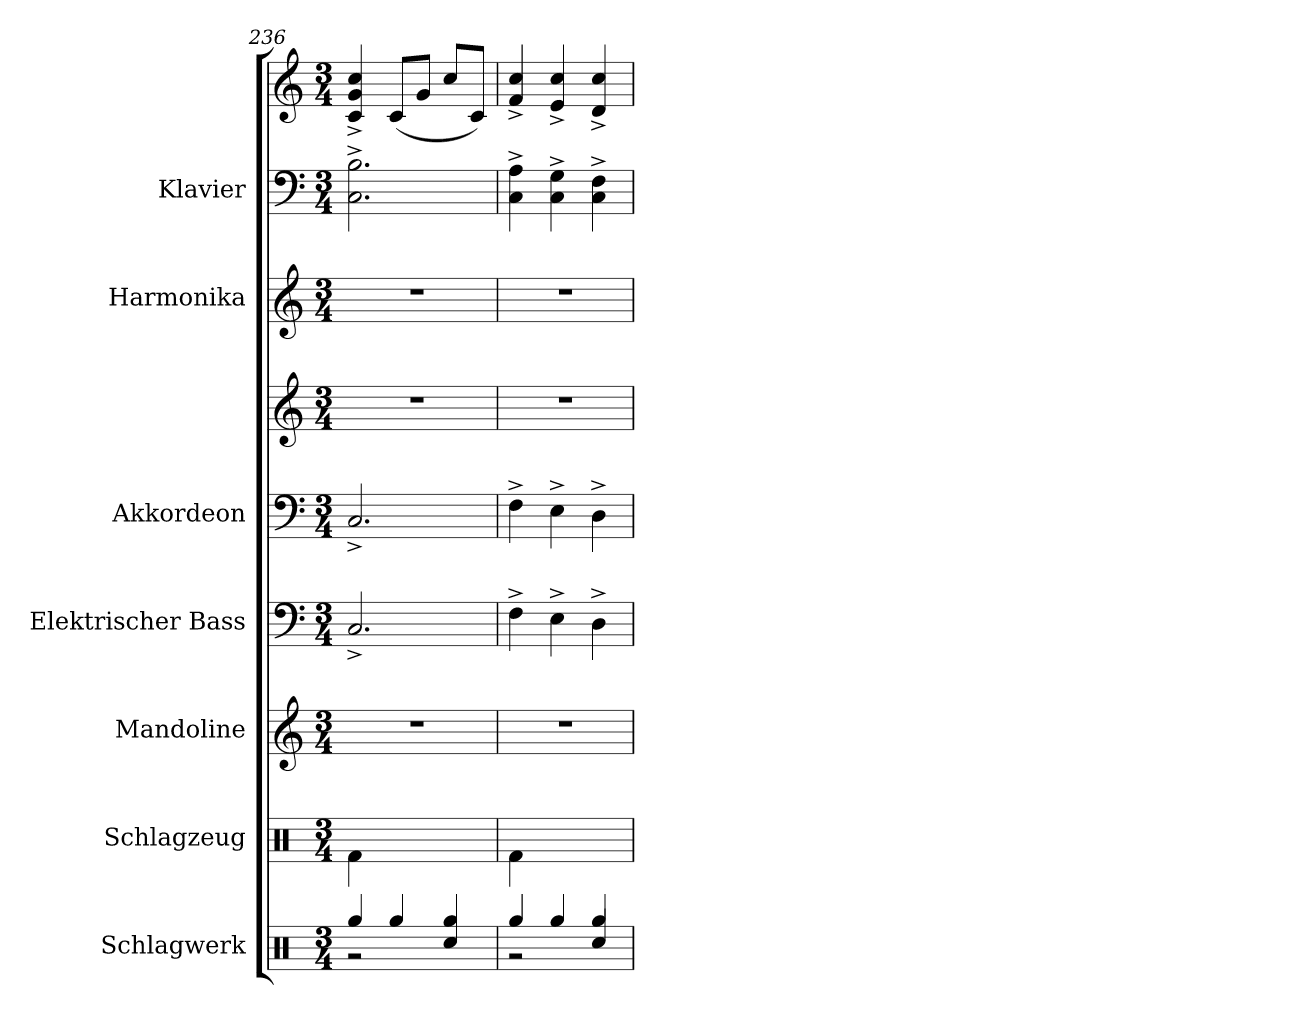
**kern	**kern	**kern	**kern	**kern	**kern	**kern	**kern	**kern
*part7	*part6	*part5	*part4	*part3	*part3	*part2	*part1	*part1
*staff9	*staff8	*staff7	*staff6	*staff5	*staff4	*staff3	*staff2	*staff1
*I"Schlagwerk	*I"Schlagzeug	*I"Mandoline	*I"Elektrischer Bass	*I"Akkordeon	*	*I"Harmonika	*I"Klavier	*
*I'Schlw.	*I'Schlgz.	*I'Mand.	*I'E-B.	*I'Akk.	*	*	*I'Klav.	*
*clefX	*clefX	*clefG2	*clefF4	*clefF4	*clefG2	*clefG2	*clefF4	*clefG2
*	*	*	*ITrd7c12	*	*	*	*	*
*k[]	*k[]	*k[]	*k[]	*k[]	*k[]	*k[]	*k[]	*k[]
*M3/4	*M3/4	*M3/4	*M3/4	*M3/4	*M3/4	*M3/4	*M3/4	*M3/4
=236	=236	=236	=236	=236	=236	=236	=236	=236
*^	*^	*	*	*	*	*	*	*
4Rgg/	2r	2.ryy	4Rf\	2.r	2.CC^/	2.C^/	2.r	2.r	2.C\^ 2.B\^	4c/^ 4g/^ 4cc/^
4Rgg/	.	.	2ryy	.	.	.	.	.	.	(8c/L
.	.	.	.	.	.	.	.	.	.	8g/J
4Rgg/	4Rcc/	.	.	.	.	.	.	.	.	8cc/L
.	.	.	.	.	.	.	.	.	.	8c/J)
=237	=237	=237	=237	=237	=237	=237	=237	=237	=237	=237
4Rgg/	2r	2.ryy	4Rf\	2.r	4FF^\	4F^\	2.r	2.r	4C\^ 4A\^	4f/^ 4cc/^
4Rgg/	.	.	2ryy	.	4EE^\	4E^\	.	.	4C\^ 4G\^	4e/^ 4cc/^
4Rgg/	4Rcc/	.	.	.	4DD^\	4D^\	.	.	4C\^ 4F\^	4d/^ 4cc/^
*v	*v	*	*	*	*	*	*	*	*	*
*	*v	*v	*	*	*	*	*	*	*
=	=	=	=	=	=	=	=	=
*-	*-	*-	*-	*-	*-	*-	*-	*-
